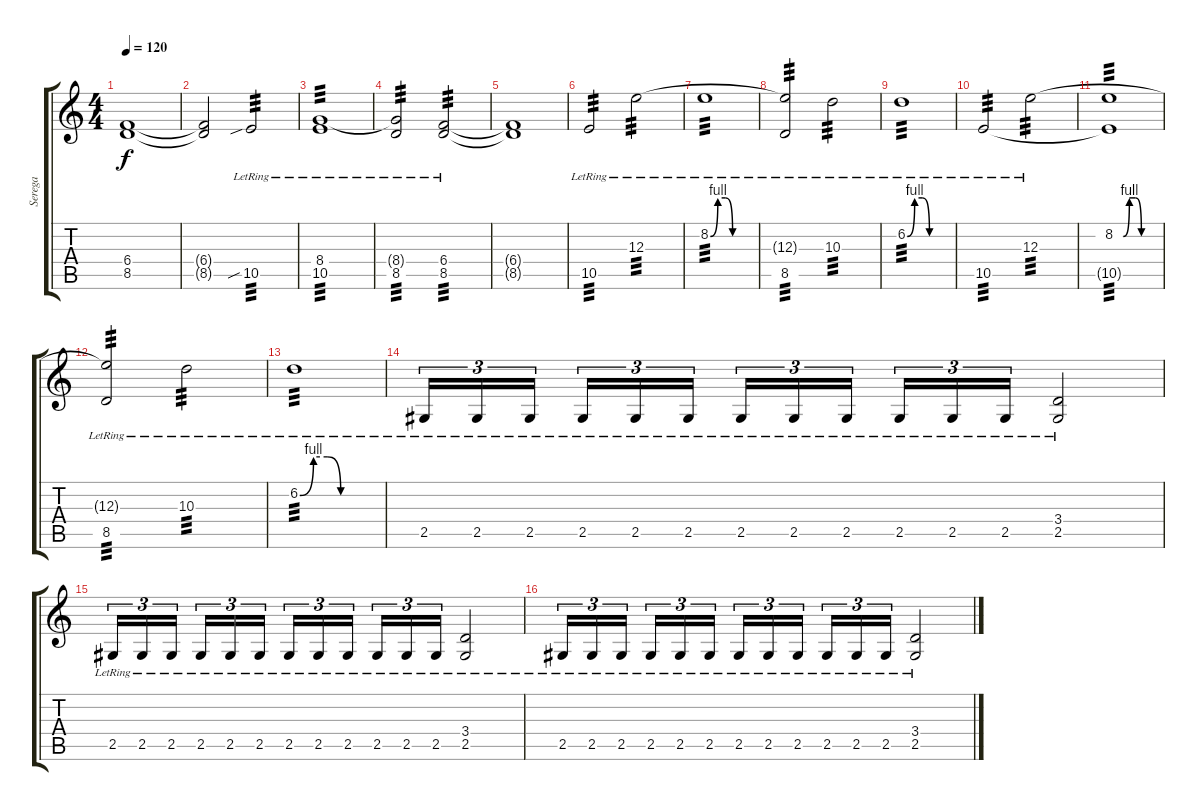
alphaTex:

\track ("Serega" "Serega") {instrument distortionguitar}
\staff {score tabs}
\tuning (Db4 Ab3 E3 B2 Gb2 Db2) {hide}
\ts (4 4)
\tempo 120
\clef g2
\ks c
(6.4{t} 8.5{t}).1{dy f} |
(6.4{t} 8.5{t}).2 10.5{sib lr}.2{tp 3} |
(8.4{lr} 10.5{lr}).1{tp 3} |
(8.4{t} 8.5{lr}).2{tp 3} (6.4{lr} 8.5{lr}).2{tp 3} |
(6.4{t} 8.5{t}).1 |
10.5{lr}.2{tp 3} 12.3{lr}.2{tp 3} |
8.2{be (custom 0 0 10 4 20 4 30 0 60 0) lr}.1{tp 3} |
(12.3{t} 8.5{lr}).2{tp 3} 10.3{lr}.2{tp 3} |
6.2{be (custom 0 0 10 4 20 4 30 0 60 0) lr}.1{tp 3} |
10.5{lr}.2{tp 3} 12.3{lr}.2{tp 3} |
(8.2{be (custom 0 0 10 4 20 4 30 0 60 0)} 10.5{t}).1{tp 3} |
(12.3{t} 8.5{lr}).2{tp 3} 10.3{lr}.2{tp 3} |
6.2{be (custom 0 0 10 4 20 4 30 0 60 0) lr}.1{tp 3} |
2.5{lr}.16{tu (3 2)} 2.5{lr}.16{tu (3 2)} 2.5{lr}.16{tu (3 2) beam splitsecondary} 2.5{lr}.16{tu (3 2)} 2.5{lr}.16{tu (3 2)} 2.5{lr}.16{tu (3 2)} 2.5{lr}.16{tu (3 2)} 2.5{lr}.16{tu (3 2)} 2.5{lr}.16{tu (3 2) beam splitsecondary} 2.5{lr}.16{tu (3 2)} 2.5{lr}.16{tu (3 2)} 2.5{lr}.16{tu (3 2)} (3.4{lr} 2.5{lr}).2 |
2.5{lr}.16{tu (3 2)} 2.5{lr}.16{tu (3 2)} 2.5{lr}.16{tu (3 2) beam splitsecondary} 2.5{lr}.16{tu (3 2)} 2.5{lr}.16{tu (3 2)} 2.5{lr}.16{tu (3 2)} 2.5{lr}.16{tu (3 2)} 2.5{lr}.16{tu (3 2)} 2.5{lr}.16{tu (3 2) beam splitsecondary} 2.5{lr}.16{tu (3 2)} 2.5{lr}.16{tu (3 2)} 2.5{lr}.16{tu (3 2)} (3.4{lr} 2.5{lr}).2 |
2.5{lr}.16{tu (3 2)} 2.5{lr}.16{tu (3 2)} 2.5{lr}.16{tu (3 2) beam splitsecondary} 2.5{lr}.16{tu (3 2)} 2.5{lr}.16{tu (3 2)} 2.5{lr}.16{tu (3 2)} 2.5{lr}.16{tu (3 2)} 2.5{lr}.16{tu (3 2)} 2.5{lr}.16{tu (3 2) beam splitsecondary} 2.5{lr}.16{tu (3 2)} 2.5{lr}.16{tu (3 2)} 2.5{lr}.16{tu (3 2)} (3.4{lr} 2.5{lr}).2
